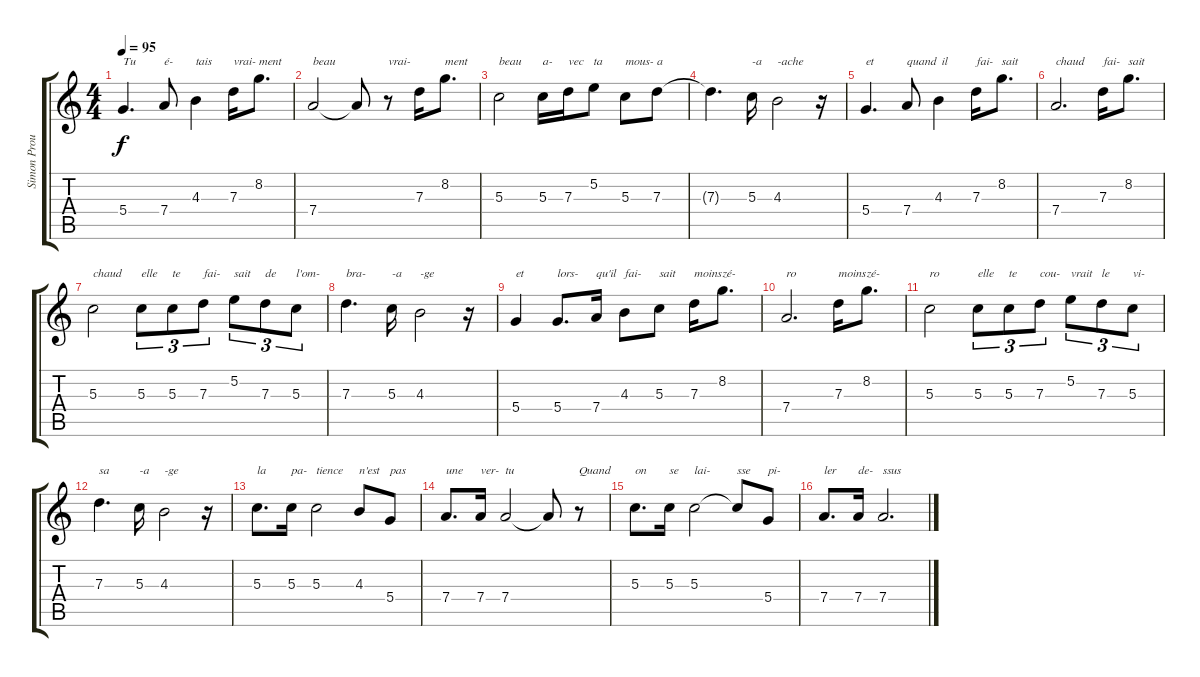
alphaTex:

\track ("Simon Proulx - Voix" "Simon Prou") {instrument overdrivenguitar}
\staff {score tabs}
\tuning (E4 B3 G3 D3 A2 E2) {hide}
\ts (4 4)
\tempo 95
\clef g2
\ks c
5.4.4{d txt "Tu" dy f} 7.4.8{txt "é-"} 4.3.4{txt "tais"} 7.3.16{txt "vrai-"} 8.2.8{d txt "ment"} |
7.4.2{txt "beau"} 7.4{t}.8 r.8{txt "vrai-"} 7.3.16 8.2.8{d txt "ment"} |
5.3.2{txt "beau"} 5.3.16{txt "a-"} 7.3.16{txt "vec"} 5.2.8{txt "ta"} 5.3.8{txt "mous-"} 7.3.8{txt "a"} |
7.3{t}.4{d} 5.3.16{txt "-a"} 4.3.2{txt "-ache"} r.16 |
5.4.4{d txt "et"} 7.4.8{txt "quand"} 4.3.4{txt " il"} 7.3.16{txt "fai-"} 8.2.8{d txt "sait"} |
7.4.2{d txt "chaud"} 7.3.16{txt "fai-"} 8.2.8{d txt "sait"} |
5.3.2{txt "chaud"} 5.3.8{tu (3 2) txt "elle"} 5.3.8{tu (3 2) txt "te"} 7.3.8{tu (3 2) txt "fai-"} 5.2.8{tu (3 2) txt "sait"} 7.3.8{tu (3 2) txt "de"} 5.3.8{tu (3 2) txt "l'om-"} |
7.3.4{d txt "bra-"} 5.3.16{txt "-a"} 4.3.2{txt "-ge"} r.16 |
5.4.4{txt "et"} 5.4.8{d txt "lors-"} 7.4.16{txt "qu'il"} 4.3.8{txt "fai-"} 5.3.8{txt "sait"} 7.3.16{txt "moins"} 8.2.8{d txt "zé-"} |
7.4.2{d txt "ro"} 7.3.16{txt "moins"} 8.2.8{d txt "zé-"} |
5.3.2{txt "ro"} 5.3.8{tu (3 2) txt "elle"} 5.3.8{tu (3 2) txt "te"} 7.3.8{tu (3 2) txt "cou-"} 5.2.8{tu (3 2) txt "vrait"} 7.3.8{tu (3 2) txt "le"} 5.3.8{tu (3 2) txt "vi-"} |
7.3.4{d txt "sa"} 5.3.16{txt "-a"} 4.3.2{txt "-ge"} r.16 |
5.3.8{d txt "la"} 5.3.16{txt "pa-"} 5.3.2{txt "tience"} 4.3.8{txt "n'est"} 5.4.8{txt "pas"} |
7.4.8{d txt "une"} 7.4.16{txt "ver-"} 7.4.2{txt "tu"} 7.4{t}.8 r.8{txt "Quand"} |
5.3.8{d txt "on"} 5.3.16{txt "se"} 5.3.2{txt "lai-"} 5.3{t}.8{txt "sse"} 5.4.8{txt "pi-"} |
7.4.8{d txt "ler"} 7.4.16{txt "de-"} 7.4.2{d txt "ssus"}
